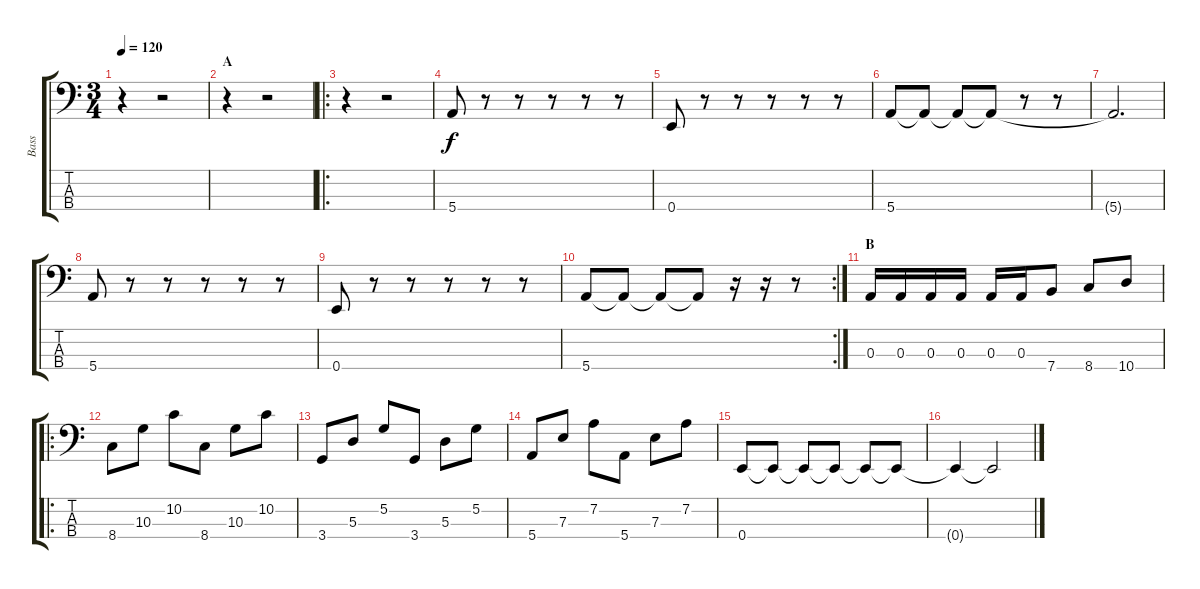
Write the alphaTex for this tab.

\track ("Bass" "Bass") {instrument electricbassfinger}
\staff {score tabs}
\tuning (G2 D2 A1 E1) {hide}
\ts (3 4)
\tempo 120
\clef f4
\ks c
r.4{dy f instrument electricbassfinger} r.2 |
\section ("" "A")
r.4 r.2 |
\ro
r.4 r.2 |
5.4.8 r.8 r.8 r.8 r.8 r.8 |
0.4.8 r.8 r.8 r.8 r.8 r.8 |
5.4.8 5.4{t}.8 5.4{t}.8 5.4{t}.8 r.8 r.8 |
5.4{t}.2{d} |
5.4.8 r.8 r.8 r.8 r.8 r.8 |
0.4.8 r.8 r.8 r.8 r.8 r.8 |
\rc 2
5.4.8 5.4{t}.8 5.4{t}.8 5.4{t}.8 r.16 r.16 r.8 |
\section ("" "B")
0.3.16 0.3.16 0.3.16 0.3.16 0.3.16 0.3.16 7.4.8 8.4.8 10.4.8 |
\ro
8.4.8 10.3.8 10.2.8 8.4.8 10.3.8 10.2.8 |
3.4.8 5.3.8 5.2.8 3.4.8 5.3.8 5.2.8 |
5.4.8 7.3.8 7.2.8 5.4.8 7.3.8 7.2.8 |
0.4.8 0.4{t}.8 0.4{t}.8 0.4{t}.8 0.4{t}.8 0.4{t}.8 |
0.4{t}.4 0.4{t}.2
